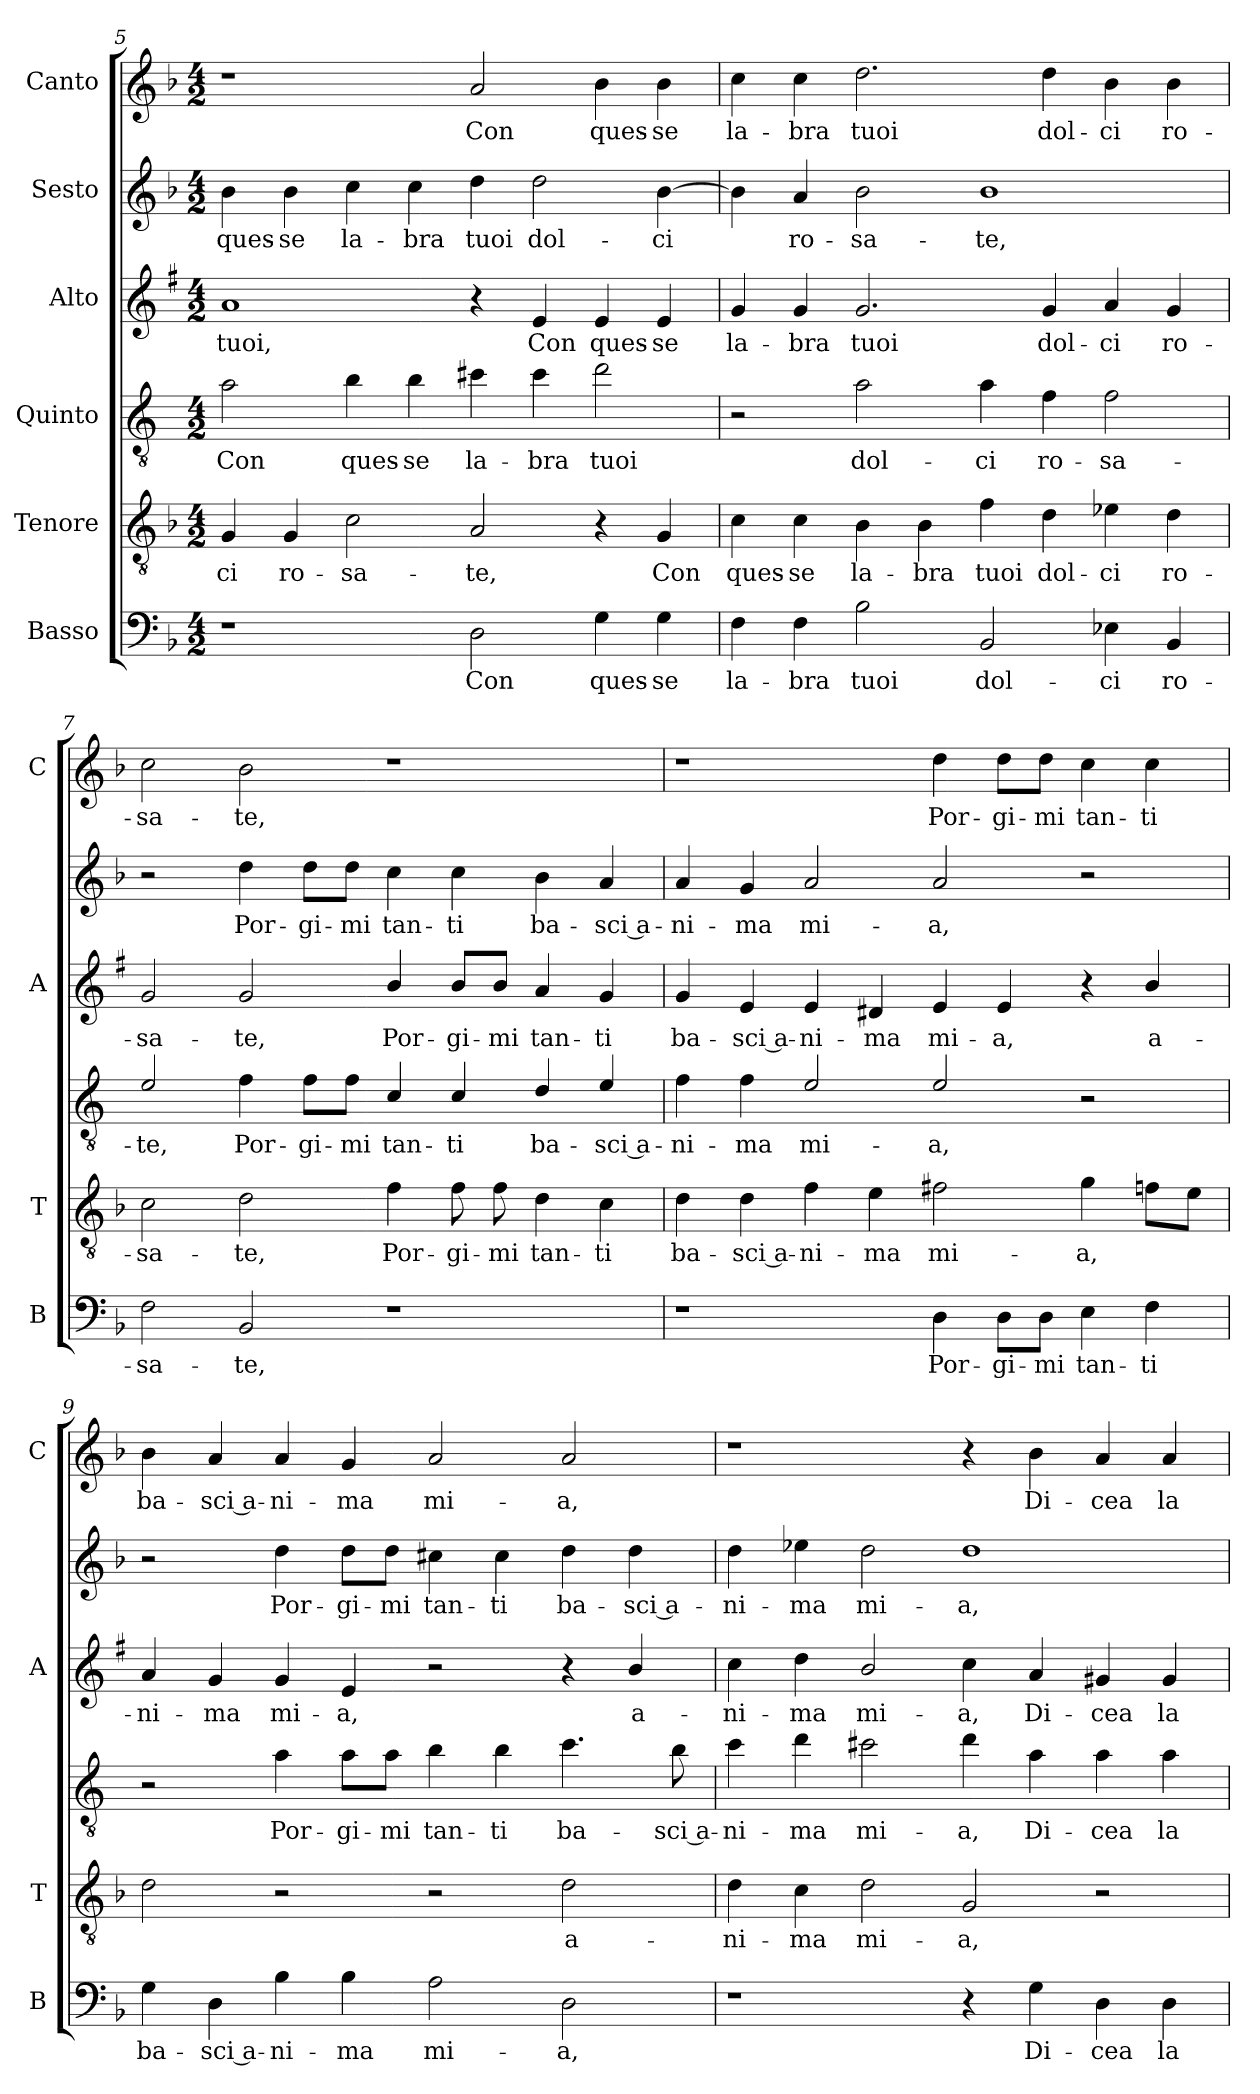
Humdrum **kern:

**kern	**text	**kern	**text	**kern	**text	**kern	**text	**kern	**text	**kern	**text
*part6	*part6	*part5	*part5	*part4	*part4	*part3	*part3	*part2	*part2	*part1	*part1
*staff6	*staff6	*staff5	*staff5	*staff4	*staff4	*staff3	*staff3	*staff2	*staff2	*staff1	*staff1
*I"Basso	*	*I"Tenore	*	*I"Quinto	*	*I"Alto	*	*I"Sesto	*	*I"Canto	*
*I'B	*	*I'T	*	*	*	*I'A	*	*	*	*I'C	*
*clefF4	*	*clefGv2	*	*clefGv2	*	*clefG2	*	*clefG2	*	*clefG2	*
*	*	*	*	*ITrd4c7	*	*ITrd1c2	*	*	*	*	*
*k[b-]	*	*k[b-]	*	*k[b-]	*	*k[b-]	*	*k[b-]	*	*k[b-]	*
*F:	*	*F:	*	*F:	*	*F:	*	*F:	*	*F:	*
*M4/2	*	*M4/2	*	*M4/2	*	*M4/2	*	*M4/2	*	*M4/2	*
=5	=5	=5	=5	=5	=5	=5	=5	=5	=5	=5	=5
!	!	!	!LO:LY:b	!	!LO:LY:b	!	!LO:LY:b	!	!LO:LY:b	!	!
1r	.	4G/	-ci	2d\	Con	1g	tuoi,	4b-\	ques-	1r	.
!	!	!	!LO:LY:b	!	!	!	!	!	!LO:LY:b	!	!
.	.	4G/	ro-	.	.	.	.	4b-\	-se	.	.
!	!	!	!LO:LY:b	!	!LO:LY:b	!	!	!	!LO:LY:b	!	!
.	.	2c\	-sa-	4e\	ques-	.	.	4cc\	la-	.	.
!	!	!	!	!	!LO:LY:b	!	!	!	!LO:LY:b	!	!
.	.	.	.	4e\	-se	.	.	4cc\	-bra	.	.
!	!LO:LY:b	!	!LO:LY:b	!	!LO:LY:b	!	!	!	!LO:LY:b	!	!LO:LY:b
2D\	Con	2A/	-te,	4f#X\	la-	4r	.	4dd\	tuoi	2a/	Con
!	!	!	!	!	!LO:LY:b	!	!LO:LY:b	!	!LO:LY:b	!	!
.	.	.	.	4f#\	-bra	4d/	Con	2dd\	dol-	.	.
!	!LO:LY:b	!	!	!	!LO:LY:b	!	!LO:LY:b	!	!	!	!LO:LY:b
4G\	ques-	4r	.	2g\	tuoi	4d/	ques-	.	.	4b-\	ques-
!	!LO:LY:b	!	!LO:LY:b	!	!	!	!LO:LY:b	!	!LO:LY:b	!	!LO:LY:b
4G\	-se	4G/	Con	.	.	4d/	-se	[4b-\	-ci	4b-\	-se
=6	=6	=6	=6	=6	=6	=6	=6	=6	=6	=6	=6
!	!LO:LY:b	!	!LO:LY:b	!	!	!	!LO:LY:b	!	!	!	!LO:LY:b
4F\	la-	4c\	ques-	2r	.	4f/	la-	4b-\]	.	4cc\	la-
!	!LO:LY:b	!	!LO:LY:b	!	!	!	!LO:LY:b	!	!LO:LY:b	!	!LO:LY:b
4F\	-bra	4c\	-se	.	.	4f/	-bra	4a/	ro-	4cc\	-bra
!	!LO:LY:b	!	!LO:LY:b	!	!LO:LY:b	!	!LO:LY:b	!	!LO:LY:b	!	!LO:LY:b
2B-\	tuoi	4B-\	la-	2d\	dol-	2.f/	tuoi	2b-\	-sa-	2.dd\	tuoi
!	!	!	!LO:LY:b	!	!	!	!	!	!	!	!
.	.	4B-\	-bra	.	.	.	.	.	.	.	.
!	!LO:LY:b	!	!LO:LY:b	!	!LO:LY:b	!	!	!	!LO:LY:b	!	!
2BB-/	dol-	4f\	tuoi	4d\	-ci	.	.	1b-	-te,	.	.
!	!	!	!LO:LY:b	!	!LO:LY:b	!	!LO:LY:b	!	!	!	!LO:LY:b
.	.	4d\	dol-	4B-\	ro-	4f/	dol-	.	.	4dd\	dol-
!	!LO:LY:b	!	!LO:LY:b	!	!LO:LY:b	!	!LO:LY:b	!	!	!	!LO:LY:b
4E-X\	-ci	4e-X\	-ci	2B-\	-sa-	4g/	-ci	.	.	4b-\	-ci
!	!LO:LY:b	!	!LO:LY:b	!	!	!	!LO:LY:b	!	!	!	!LO:LY:b
4BB-/	ro-	4d\	ro-	.	.	4f/	ro-	.	.	4b-\	ro-
=7	=7	=7	=7	=7	=7	=7	=7	=7	=7	=7	=7
!	!LO:LY:b	!	!LO:LY:b	!	!LO:LY:b	!	!LO:LY:b	!	!	!	!LO:LY:b
2F\	-sa-	2c\	-sa-	2A/	-te,	2f/	-sa-	2r	.	2cc\	-sa-
!	!LO:LY:b	!	!LO:LY:b	!	!LO:LY:b	!	!LO:LY:b	!	!LO:LY:b	!	!LO:LY:b
2BB-/	-te,	2d\	-te,	4B-\	Por-	2f/	-te,	4dd\	Por-	2b-\	-te,
!	!	!	!	!	!LO:LY:b	!	!	!	!LO:LY:b	!	!
.	.	.	.	8B-\L	-gi-	.	.	8dd\L	-gi-	.	.
!	!	!	!	!	!LO:LY:b	!	!	!	!LO:LY:b	!	!
.	.	.	.	8B-\J	-mi	.	.	8dd\J	-mi	.	.
!	!	!	!LO:LY:b	!	!LO:LY:b	!	!LO:LY:b	!	!LO:LY:b	!	!
1r	.	4f\	Por-	4F/	tan-	4a/	Por-	4cc\	tan-	1r	.
!	!	!	!LO:LY:b	!	!LO:LY:b	!	!LO:LY:b	!	!LO:LY:b	!	!
.	.	8f\	-gi-	4F/	-ti	8a/L	-gi-	4cc\	-ti	.	.
!	!	!	!LO:LY:b	!	!	!	!LO:LY:b	!	!	!	!
.	.	8f\	-mi	.	.	8a/J	-mi	.	.	.	.
!	!	!	!LO:LY:b	!	!LO:LY:b	!	!LO:LY:b	!	!LO:LY:b	!	!
.	.	4d\	tan-	4G/	ba-	4g/	tan-	4b-\	ba-	.	.
!	!	!	!LO:LY:b	!	!LO:LY:b	!	!LO:LY:b	!	!LO:LY:b	!	!
.	.	4c\	-ti	4A/	-sci a-	4f/	-ti	4a/	-sci a-	.	.
!!LO:PB:g=z
=8	=8	=8	=8	=8	=8	=8	=8	=8	=8	=8	=8
!	!	!	!LO:LY:b	!	!LO:LY:b	!	!LO:LY:b	!	!LO:LY:b	!	!
1r	.	4d\	ba-	4B-\	-ni-	4f/	ba-	4a/	-ni-	1r	.
!	!	!	!LO:LY:b	!	!LO:LY:b	!	!LO:LY:b	!	!LO:LY:b	!	!
.	.	4d\	-sci a-	4B-\	-ma	4d/	-sci a-	4g/	-ma	.	.
!	!	!	!LO:LY:b	!	!LO:LY:b	!	!LO:LY:b	!	!LO:LY:b	!	!
.	.	4f\	-ni-	2A/	mi-	4d/	-ni-	2a/	mi-	.	.
!	!	!	!LO:LY:b	!	!	!	!LO:LY:b	!	!	!	!
.	.	4e\	-ma	.	.	4c#X/	-ma	.	.	.	.
!	!LO:LY:b	!	!LO:LY:b	!	!LO:LY:b	!	!LO:LY:b	!	!LO:LY:b	!	!LO:LY:b
4D\	Por-	2f#X\	mi-	2A/	-a,	4d/	mi-	2a/	-a,	4dd\	Por-
!	!LO:LY:b	!	!	!	!	!	!LO:LY:b	!	!	!	!LO:LY:b
8D\L	-gi-	.	.	.	.	4d/	-a,	.	.	8dd\L	-gi-
!	!LO:LY:b	!	!	!	!	!	!	!	!	!	!LO:LY:b
8D\J	-mi	.	.	.	.	.	.	.	.	8dd\J	-mi
!	!LO:LY:b	!	!LO:LY:b	!	!	!	!	!	!	!	!LO:LY:b
4E\	tan-	4g\	-a,	2r	.	4r	.	2r	.	4cc\	tan-
!	!LO:LY:b	!	!	!	!	!	!LO:LY:b	!	!	!	!LO:LY:b
4F\	-ti	8fn\L	.	.	.	4a/	a-	.	.	4cc\	-ti
.	.	8e\J	.	.	.	.	.	.	.	.	.
=9	=9	=9	=9	=9	=9	=9	=9	=9	=9	=9	=9
!	!LO:LY:b	!	!	!	!	!	!LO:LY:b	!	!	!	!LO:LY:b
4G\	ba-	2d\	.	2r	.	4g/	-ni-	2r	.	4b-\	ba-
!	!LO:LY:b	!	!	!	!	!	!LO:LY:b	!	!	!	!LO:LY:b
4D\	-sci a-	.	.	.	.	4f/	-ma	.	.	4a/	-sci a-
!	!LO:LY:b	!	!	!	!LO:LY:b	!	!LO:LY:b	!	!LO:LY:b	!	!LO:LY:b
4B-\	-ni-	2r	.	4d\	Por-	4f/	mi-	4dd\	Por-	4a/	-ni-
!	!LO:LY:b	!	!	!	!LO:LY:b	!	!LO:LY:b	!	!LO:LY:b	!	!LO:LY:b
4B-\	-ma	.	.	8d\L	-gi-	4d/	-a,	8dd\L	-gi-	4g/	-ma
!	!	!	!	!	!LO:LY:b	!	!	!	!LO:LY:b	!	!
.	.	.	.	8d\J	-mi	.	.	8dd\J	-mi	.	.
!	!LO:LY:b	!	!	!	!LO:LY:b	!	!	!	!LO:LY:b	!	!LO:LY:b
2A\	mi-	2r	.	4e\	tan-	2r	.	4cc#X\	tan-	2a/	mi-
!	!	!	!	!	!LO:LY:b	!	!	!	!LO:LY:b	!	!
.	.	.	.	4e\	-ti	.	.	4cc#\	-ti	.	.
!	!LO:LY:b	!	!LO:LY:b	!	!LO:LY:b	!	!	!	!LO:LY:b	!	!LO:LY:b
2D\	-a,	2d\	a-	4.f\	ba-	4r	.	4dd\	ba-	2a/	-a,
!	!	!	!	!	!	!	!LO:LY:b	!	!LO:LY:b	!	!
.	.	.	.	.	.	4a/	a-	4dd\	-sci a-	.	.
!	!	!	!	!	!LO:LY:b	!	!	!	!	!	!
.	.	.	.	8e\	-sci a-	.	.	.	.	.	.
=10	=10	=10	=10	=10	=10	=10	=10	=10	=10	=10	=10
!	!	!	!LO:LY:b	!	!LO:LY:b	!	!LO:LY:b	!	!LO:LY:b	!	!
1r	.	4d\	-ni-	4f\	-ni-	4b-\	-ni-	4dd\	-ni-	1r	.
!	!	!	!LO:LY:b	!	!LO:LY:b	!	!LO:LY:b	!	!LO:LY:b	!	!
.	.	4c\	-ma	4g\	-ma	4cc\	-ma	4ee-X\	-ma	.	.
!	!	!	!LO:LY:b	!	!LO:LY:b	!	!LO:LY:b	!	!LO:LY:b	!	!
.	.	2d\	mi-	2f#X\	mi-	2a/	mi-	2dd\	mi-	.	.
!	!	!	!LO:LY:b	!	!LO:LY:b	!	!LO:LY:b	!	!LO:LY:b	!	!
4r	.	2G/	-a,	4g\	-a,	4b-\	-a,	1dd	-a,	4r	.
!	!LO:LY:b	!	!	!	!LO:LY:b	!	!LO:LY:b	!	!	!	!LO:LY:b
4G\	Di-	.	.	4d\	Di-	4g/	Di-	.	.	4b-\	Di-
!	!LO:LY:b	!	!	!	!LO:LY:b	!	!LO:LY:b	!	!	!	!LO:LY:b
4D\	-cea	2r	.	4d\	-cea	4f#X/	-cea	.	.	4a/	-cea
!	!LO:LY:b	!	!	!	!LO:LY:b	!	!LO:LY:b	!	!	!	!LO:LY:b
4D\	la	.	.	4d\	la	4f#/	la	.	.	4a/	la
=	=	=	=	=	=	=	=	=	=	=	=
*-	*-	*-	*-	*-	*-	*-	*-	*-	*-	*-	*-
